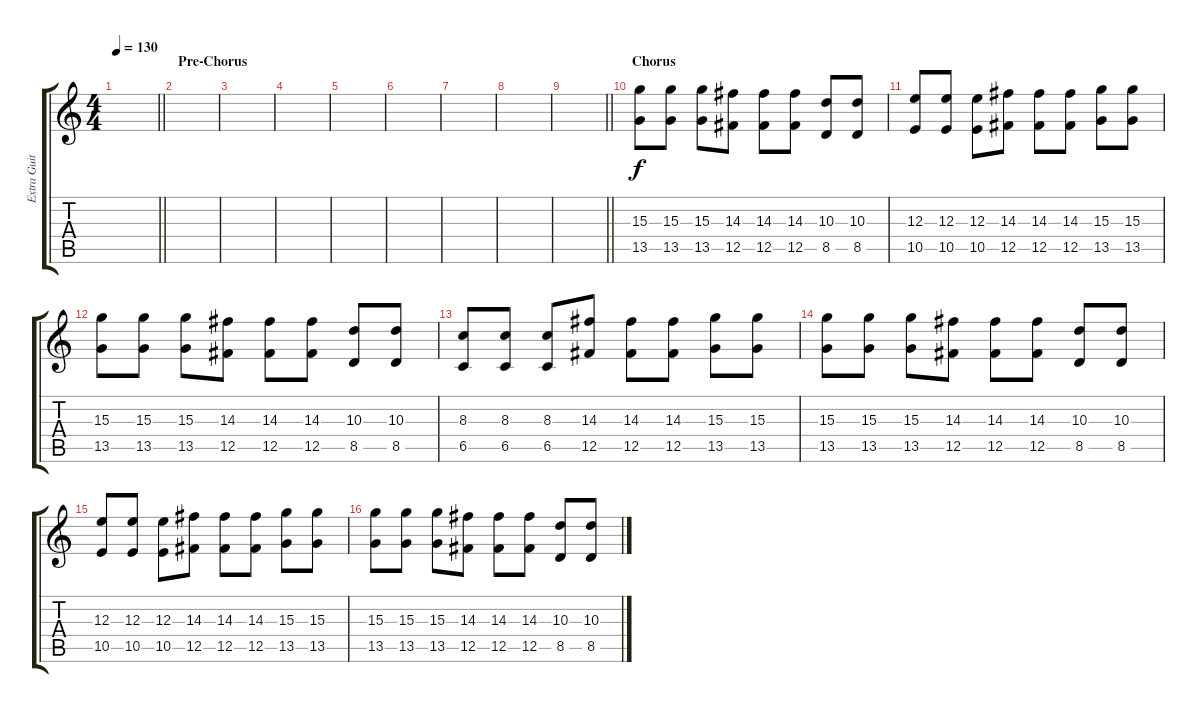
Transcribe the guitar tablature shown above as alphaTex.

\track ("Extra Guitar" "Extra Guit") {instrument overdrivenguitar}
\staff {score tabs}
\tuning (Db4 Ab3 E3 B2 Gb2 B1) {hide}
\ts (4 4)
\tempo 130
\clef g2
\barLineRight lightlight
\ks c
|
\section ("" "Pre-Chorus")
|
|
|
|
|
|
|
\barLineRight lightlight
|
\section ("" "Chorus")
(15.3 13.5).8{volume 13} (15.3 13.5).8 (15.3 13.5).8 (14.3 12.5).8 (14.3 12.5).8 (14.3 12.5).8 (10.3 8.5).8 (10.3 8.5).8 |
(12.3 10.5).8 (12.3 10.5).8 (12.3 10.5).8 (14.3 12.5).8 (14.3 12.5).8 (14.3 12.5).8 (15.3 13.5).8 (15.3 13.5).8 |
(15.3 13.5).8 (15.3 13.5).8 (15.3 13.5).8 (14.3 12.5).8 (14.3 12.5).8 (14.3 12.5).8 (10.3 8.5).8 (10.3 8.5).8 |
(8.3 6.5).8 (8.3 6.5).8 (8.3 6.5).8 (14.3 12.5).8 (14.3 12.5).8 (14.3 12.5).8 (15.3 13.5).8 (15.3 13.5).8 |
(15.3 13.5).8 (15.3 13.5).8 (15.3 13.5).8 (14.3 12.5).8 (14.3 12.5).8 (14.3 12.5).8 (10.3 8.5).8 (10.3 8.5).8 |
(12.3 10.5).8 (12.3 10.5).8 (12.3 10.5).8 (14.3 12.5).8 (14.3 12.5).8 (14.3 12.5).8 (15.3 13.5).8 (15.3 13.5).8 |
(15.3 13.5).8{volume 8} (15.3 13.5).8 (15.3 13.5).8 (14.3 12.5).8 (14.3 12.5).8 (14.3 12.5).8 (10.3 8.5).8 (10.3 8.5).8
